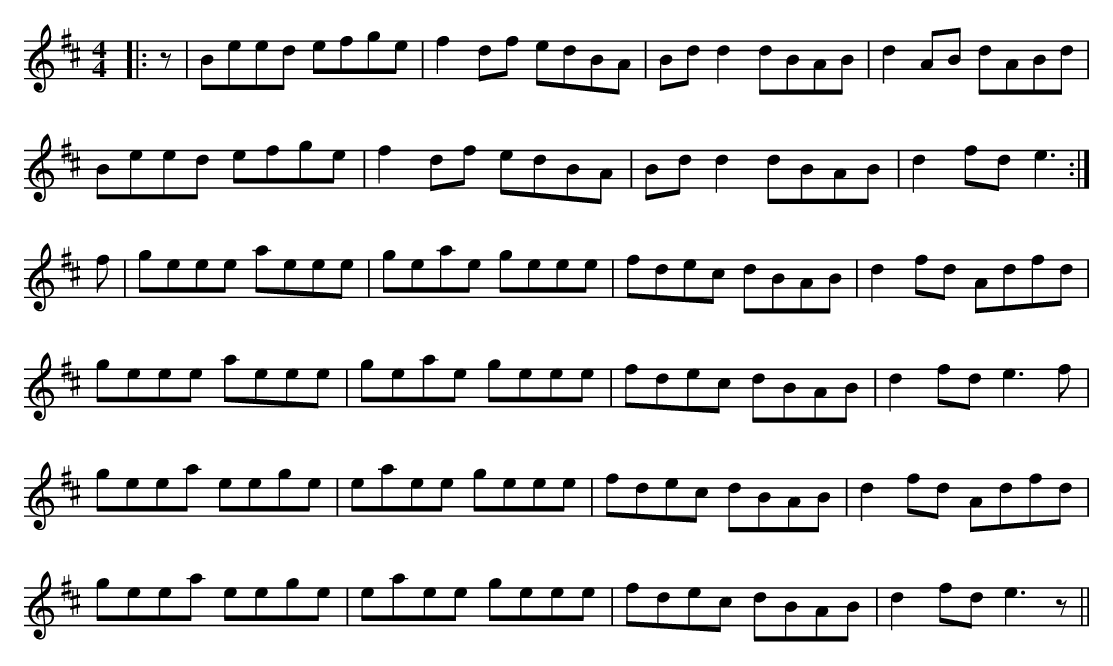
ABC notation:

X:1
M:4/4
K:Bmin
|:z|Beed efge|f2 df edBA|Bd d2 dBAB|d2 AB dABd|
Beed efge|f2 df edBA|Bd d2 dBAB|d2 fd e3:|
f|geee aeee|geae geee|fdec dBAB|d2 fd Adfd|
geee aeee|geae geee|fdec dBAB|d2 fd e3 f|
geea eege|eaee geee|fdec dBAB|d2 fd Adfd|
geea eege|eaee geee|fdec dBAB|d2 fd e3 z||
